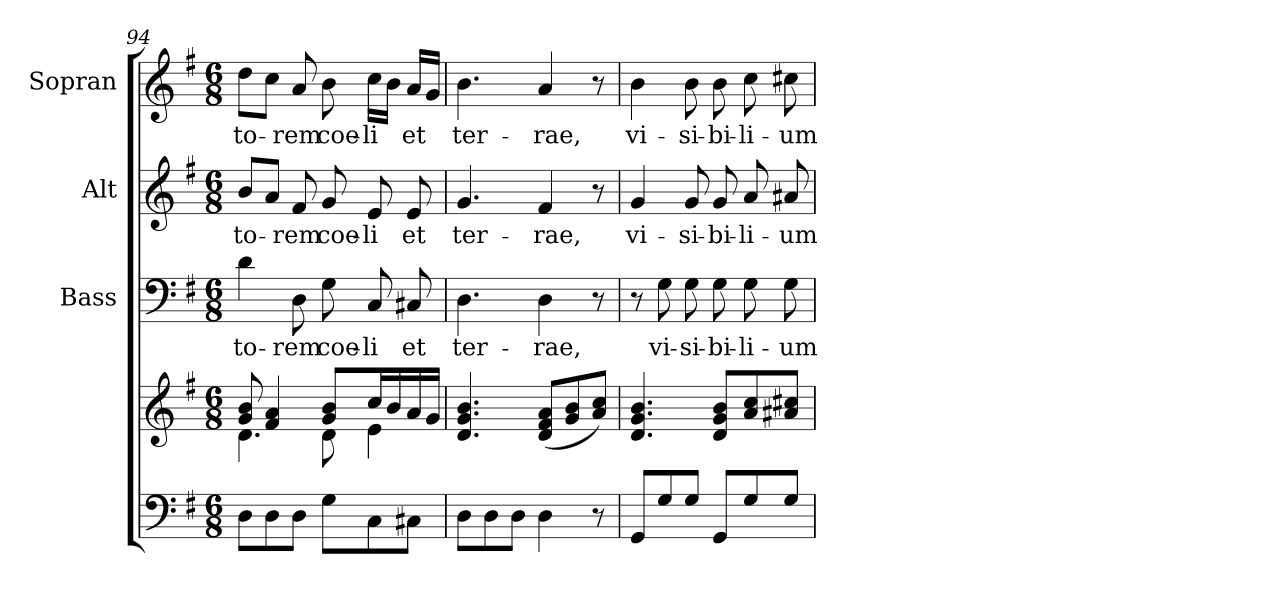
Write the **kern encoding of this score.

**kern	**kern	**kern	**text	**kern	**text	**kern	**text
*part4	*part4	*part3	*part3	*part2	*part2	*part1	*part1
*staff5	*staff4	*staff3	*staff3	*staff2	*staff2	*staff1	*staff1
*	*	*I"Bass	*	*I"Alt	*	*I"Sopran	*
*	*	*I'B.	*	*I'A.	*	*I'S.	*
*clefF4	*clefG2	*clefF4	*	*clefG2	*	*clefG2	*
*k[f#]	*k[f#]	*k[f#]	*	*k[f#]	*	*k[f#]	*
*G:	*G:	*G:	*	*G:	*	*G:	*
*M6/8	*M6/8	*M6/8	*	*M6/8	*	*M6/8	*
=94	=94	=94	=94	=94	=94	=94	=94
*	*^	*	*	*	*	*	*
!	!	!	!	!LO:LY:b	!	!LO:LY:b	!	!LO:LY:b
8D\L	8g/ 8b/	4.d\	4d\	-to-	8b/L	-to-	8dd\L	-to-
8D\	4f#/ 4a/	.	.	.	8a/J	.	8cc\J	.
!	!	!	!	!LO:LY:b	!	!LO:LY:b	!	!LO:LY:b
8D\J	.	.	8D\	-rem	8f#/	-rem	8a/	-rem
!	!	!	!	!LO:LY:b	!	!LO:LY:b	!	!LO:LY:b
8G\L	8g/ 8b/L	8d\	8G\	coe-	8g/	coe-	8b\	coe-
!	!	!	!	!LO:LY:b	!	!LO:LY:b	!	!LO:LY:b
8C\	16cc/L	4e\	8C/	-li	8e/	-li	16cc\LL	-li
.	16b/	.	.	.	.	.	16b\JJ	.
!	!	!	!	!LO:LY:b	!	!LO:LY:b	!	!LO:LY:b
8C#X\J	16a/	.	8C#X/	et	8e/	et	16a/LL	et
.	16g/JJ	.	.	.	.	.	16g/JJ	.
*	*v	*v	*	*	*	*	*	*
=95	=95	=95	=95	=95	=95	=95	=95
!	!	!	!LO:LY:b	!	!LO:LY:b	!	!LO:LY:b
8D\L	4.d/ 4.g/ 4.b/	4.D\	ter-	4.g/	ter-	4.b\	ter-
8D\	.	.	.	.	.	.	.
8D\J	.	.	.	.	.	.	.
!	!	!	!LO:LY:b	!	!LO:LY:b	!	!LO:LY:b
4D\	(<8d/ 8f#/ 8a/L	4D\	-rae,	4f#/	-rae,	4a/	-rae,
.	8g/ 8b/	.	.	.	.	.	.
8r	8a/ 8cc/J)	8r	.	8r	.	8r	.
=96	=96	=96	=96	=96	=96	=96	=96
!	!	!	!	!	!LO:LY:b	!	!LO:LY:b
8GG/L	4.d/ 4.g/ 4.b/	8r	.	4g/	vi-	4b\	vi-
!	!	!	!LO:LY:b	!	!	!	!
8G/	.	8G\	vi-	.	.	.	.
!	!	!	!LO:LY:b	!	!LO:LY:b	!	!LO:LY:b
8G/J	.	8G\	-si-	8g/	-si-	8b\	-si-
!	!	!	!LO:LY:b	!	!LO:LY:b	!	!LO:LY:b
8GG/L	8d/ 8g/ 8b/L	8G\	-bi-	8g/	-bi-	8b\	-bi-
!	!	!	!LO:LY:b	!	!LO:LY:b	!	!LO:LY:b
8G/	8a/ 8cc/	8G\	-li-	8a/	-li-	8cc\	-li-
!	!	!	!LO:LY:b	!	!LO:LY:b	!	!LO:LY:b
8G/J	8a#X/ 8cc#X/J	8G\	-um	8a#X/	-um	8cc#X\	-um
=	=	=	=	=	=	=	=
*-	*-	*-	*-	*-	*-	*-	*-
